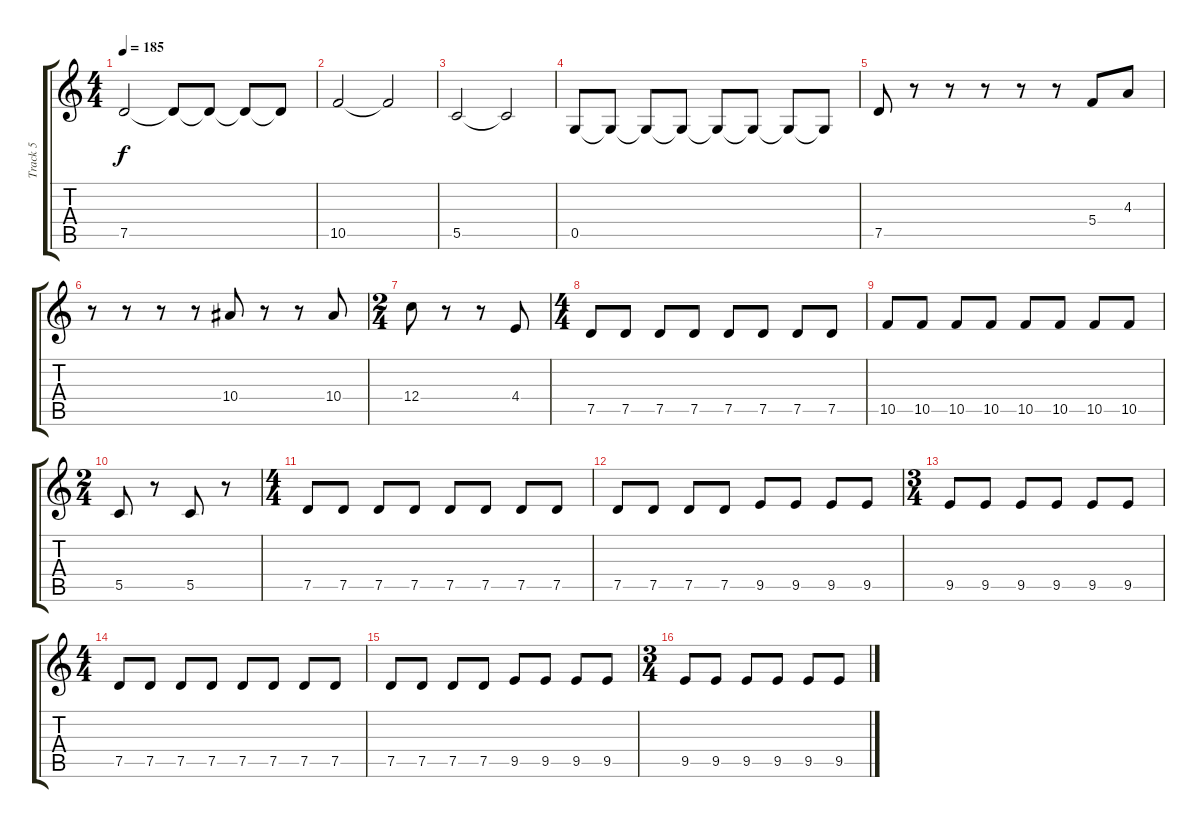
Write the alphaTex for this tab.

\track ("Track 5" "Track 5") {instrument acousticguitarsteel}
\staff {score tabs}
\tuning (D4 A3 F3 C3 G2 C2) {hide}
\ts (4 4)
\tempo 185
\clef g2
\ks c
7.5.2{dy f} 7.5{t}.8 7.5{t}.8 7.5{t}.8 7.5{t}.8 |
10.5.2 10.5{t}.2 |
5.5.2 5.5{t}.2 |
0.5.8 0.5{t}.8 0.5{t}.8 0.5{t}.8 0.5{t}.8 0.5{t}.8 0.5{t}.8 0.5{t}.8 |
7.5.8 r.8 r.8 r.8 r.8 r.8 5.4.8 4.3.8 |
r.8 r.8 r.8 r.8 10.4.8 r.8 r.8 10.4.8 |
\ts (2 4)
12.4.8 r.8 r.8 4.4.8 |
\ts (4 4)
7.5.8 7.5.8 7.5.8 7.5.8 7.5.8 7.5.8 7.5.8 7.5.8 |
10.5.8 10.5.8 10.5.8 10.5.8 10.5.8 10.5.8 10.5.8 10.5.8 |
\ts (2 4)
5.5.8 r.8 5.5.8 r.8 |
\ts (4 4)
7.5.8 7.5.8 7.5.8 7.5.8 7.5.8 7.5.8 7.5.8 7.5.8 |
7.5.8 7.5.8 7.5.8 7.5.8 9.5.8 9.5.8 9.5.8 9.5.8 |
\ts (3 4)
9.5.8 9.5.8 9.5.8 9.5.8 9.5.8 9.5.8 |
\ts (4 4)
7.5.8 7.5.8 7.5.8 7.5.8 7.5.8 7.5.8 7.5.8 7.5.8 |
7.5.8 7.5.8 7.5.8 7.5.8 9.5.8 9.5.8 9.5.8 9.5.8 |
\ts (3 4)
9.5.8 9.5.8 9.5.8 9.5.8 9.5.8 9.5.8
